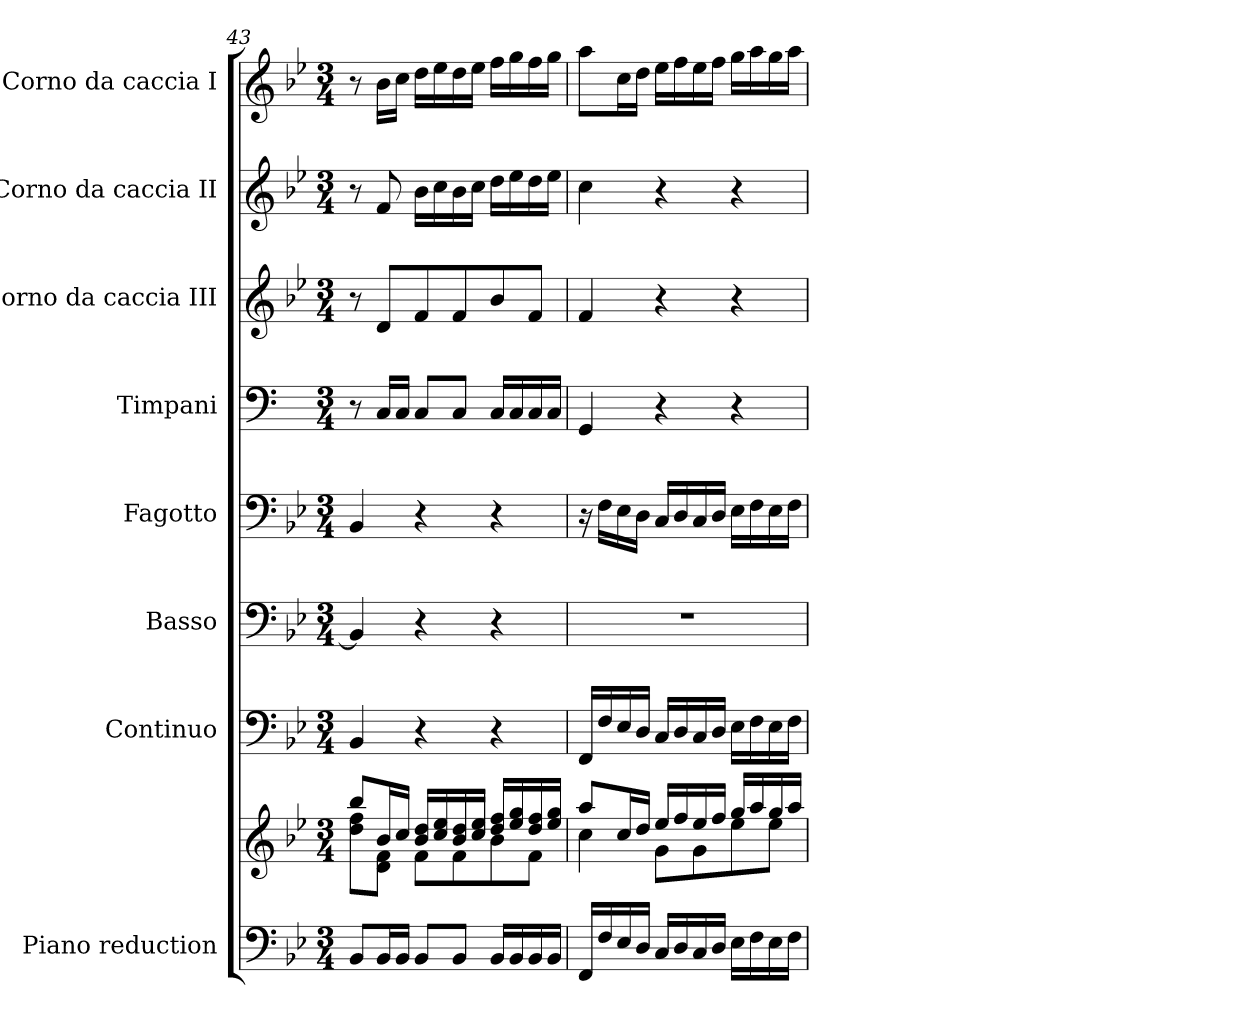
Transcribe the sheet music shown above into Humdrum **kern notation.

**kern	**kern	**kern	**kern	**kern	**kern	**kern	**kern	**kern
*part8	*part8	*part7	*part6	*part5	*part4	*part3	*part2	*part1
*staff9	*staff8	*staff7	*staff6	*staff5	*staff4	*staff3	*staff2	*staff1
*I"Piano reduction	*	*I"Continuo	*I"Basso	*I"Fagotto	*I"Timpani	*I"Corno da caccia III	*I"Corno da caccia II	*I"Corno da caccia I
*I'Pno	*	*	*	*	*I'Timp	*	*	*
*clefF4	*clefG2	*clefF4	*clefF4	*clefF4	*clefF4	*clefG2	*clefG2	*clefG2
*	*	*	*	*	*ITrd1c2	*ITrd8c14	*ITrd8c14	*ITrd8c14
*k[b-e-]	*k[b-e-]	*k[b-e-]	*k[b-e-]	*k[b-e-]	*k[b-e-]	*k[b-e-]	*k[b-e-]	*k[b-e-]
*M3/4	*M3/4	*M3/4	*M3/4	*M3/4	*M3/4	*M3/4	*M3/4	*M3/4
=43	=43	=43	=43	=43	=43	=43	=43	=43
*	*^	*	*	*	*	*	*	*
8BB-/L	8bb-/L	8dd\ 8ff\L	4BB-/	4BB-/]	4BB-/	8r	8r	8r	8r
16BB-/L	16b-/L	8d\ 8f\J	.	.	.	16BB-/LL	8D/L	8F/	16B-\LL
16BB-/JJ	16cc/JJ	.	.	.	.	16BB-/JJ	.	.	16c\JJ
8BB-/L	16b-/ 16dd/LL	8f\L	4r	4r	4r	8BB-/L	8F/	16B-\LL	16d\LL
.	16cc/ 16ee-/	.	.	.	.	.	.	16c\	16e-\
8BB-/J	16b-/ 16dd/	8f\	.	.	.	8BB-/J	8F/	16B-\	16d\
.	16cc/ 16ee-/JJ	.	.	.	.	.	.	16c\JJ	16e-\JJ
16BB-/LL	16dd/ 16ff/LL	8b-\	4r	4r	4r	16BB-/LL	8B-/	16d\LL	16f\LL
16BB-/	16ee-/ 16gg/	.	.	.	.	16BB-/	.	16e-\	16g\
16BB-/	16dd/ 16ff/	8f\J	.	.	.	16BB-/	8F/J	16d\	16f\
16BB-/JJ	16ee-/ 16gg/JJ	.	.	.	.	16BB-/JJ	.	16e-\JJ	16g\JJ
!!LO:PB:g=z
=44	=44	=44	=44	=44	=44	=44	=44	=44	=44
16FF/LL	8aa/L	4cc\	16FF/LL	2.r	16r	4FF/	4F/	4c\	8a\L
16F/	.	.	16F/	.	16F\LL	.	.	.	.
16E-/	16cc/L	.	16E-/	.	16E-\	.	.	.	16c\L
16D/JJ	16dd/JJ	.	16D/JJ	.	16D\JJ	.	.	.	16d\JJ
16C/LL	16ee-/LL	8g\L	16C/LL	.	16C/LL	4r	4r	4r	16e-\LL
16D/	16ff/	.	16D/	.	16D/	.	.	.	16f\
16C/	16ee-/	8g\	16C/	.	16C/	.	.	.	16e-\
16D/JJ	16ff/JJ	.	16D/JJ	.	16D/JJ	.	.	.	16f\JJ
16E-\LL	16gg/LL	8ee-\	16E-\LL	.	16E-\LL	4r	4r	4r	16g\LL
16F\	16aa/	.	16F\	.	16F\	.	.	.	16a\
16E-\	16gg/	8ee-\J	16E-\	.	16E-\	.	.	.	16g\
16F\JJ	16aa/JJ	.	16F\JJ	.	16F\JJ	.	.	.	16a\JJ
*	*v	*v	*	*	*	*	*	*	*
=	=	=	=	=	=	=	=	=
*-	*-	*-	*-	*-	*-	*-	*-	*-
